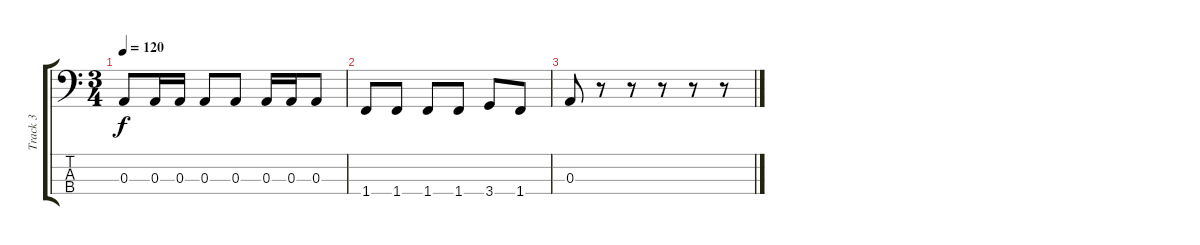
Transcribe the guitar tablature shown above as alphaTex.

\track ("Track 3" "Track 3") {instrument electricbasspick}
\staff {score tabs}
\tuning (G2 D2 A1 E1) {hide}
\ts (3 4)
\tempo 120
\clef f4
\ks c
0.3.8{dy f} 0.3.16 0.3.16 0.3.8 0.3.8 0.3.16 0.3.16 0.3.8 |
1.4.8 1.4.8 1.4.8 1.4.8 3.4.8 1.4.8 |
0.3.8 r.8 r.8 r.8 r.8 r.8
